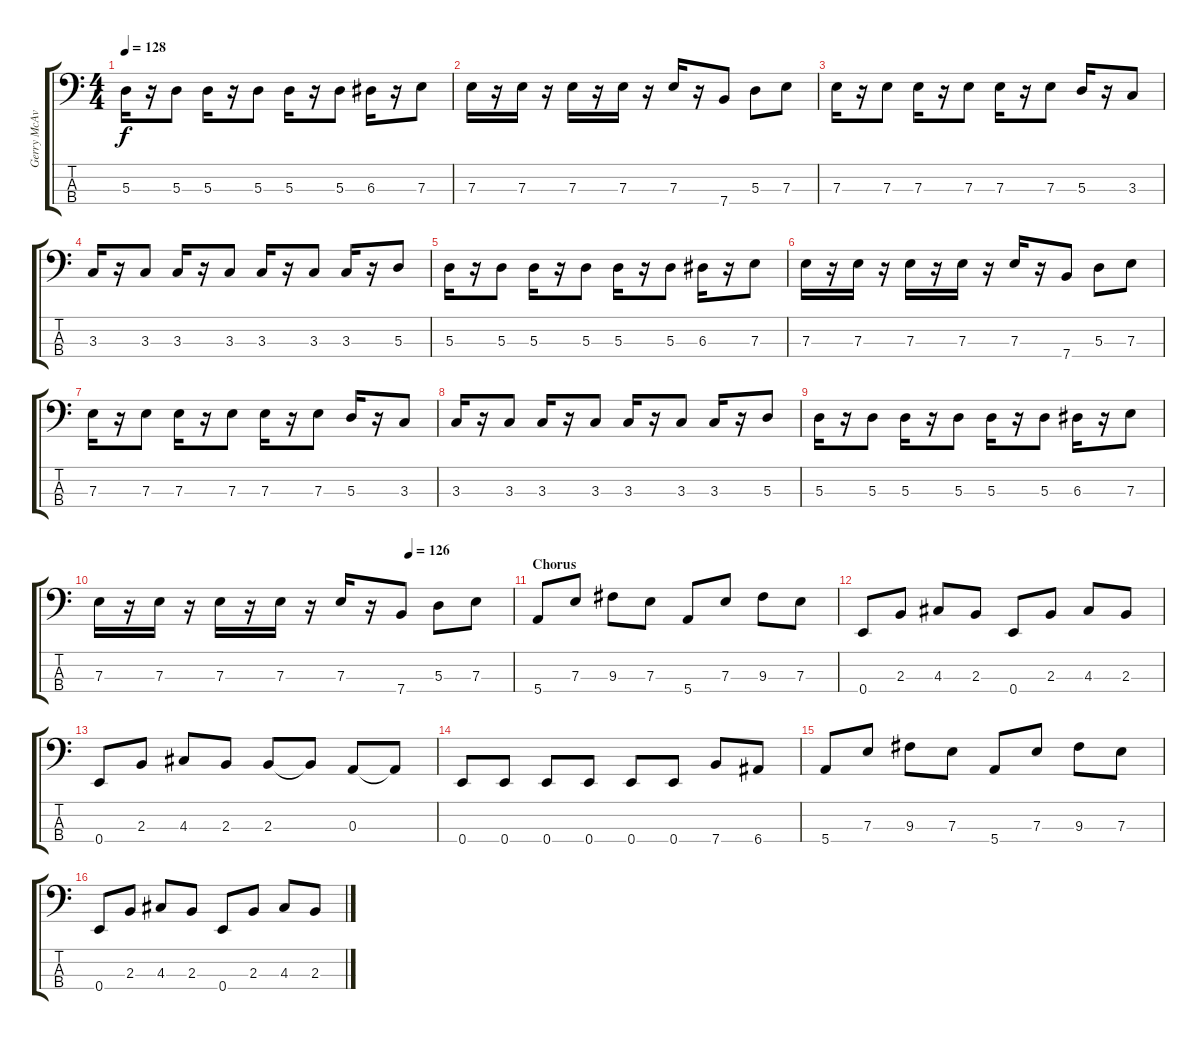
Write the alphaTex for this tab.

\track ("Gerry McAvoy" "Gerry McAv") {instrument electricbasspick}
\staff {score tabs}
\tuning (G2 D2 A1 E1) {hide}
\ts (4 4)
\tempo 128
\clef f4
\ks c
5.3.16{dy f} r.16 5.3.8 5.3.16 r.16 5.3.8 5.3.16 r.16 5.3.8 6.3.16 r.16 7.3.8 |
7.3.16 r.16 7.3.16 r.16 7.3.16 r.16 7.3.16 r.16 7.3.16 r.16 7.4.8 5.3.8 7.3.8 |
7.3.16 r.16 7.3.8 7.3.16 r.16 7.3.8 7.3.16 r.16 7.3.8 5.3.16 r.16 3.3.8 |
3.3.16 r.16 3.3.8 3.3.16 r.16 3.3.8 3.3.16 r.16 3.3.8 3.3.16 r.16 5.3.8 |
5.3.16 r.16 5.3.8 5.3.16 r.16 5.3.8 5.3.16 r.16 5.3.8 6.3.16 r.16 7.3.8 |
7.3.16 r.16 7.3.16 r.16 7.3.16 r.16 7.3.16 r.16 7.3.16 r.16 7.4.8 5.3.8 7.3.8 |
7.3.16 r.16 7.3.8 7.3.16 r.16 7.3.8 7.3.16 r.16 7.3.8 5.3.16 r.16 3.3.8 |
3.3.16 r.16 3.3.8 3.3.16 r.16 3.3.8 3.3.16 r.16 3.3.8 3.3.16 r.16 5.3.8 |
5.3.16 r.16 5.3.8 5.3.16 r.16 5.3.8 5.3.16 r.16 5.3.8 6.3.16 r.16 7.3.8 |
\tempo (126 0.75)
7.3.16 r.16 7.3.16 r.16 7.3.16 r.16 7.3.16 r.16 7.3.16 r.16 7.4.8 5.3.8 7.3.8 |
\section ("" "Chorus")
5.4.8 7.3.8 9.3.8 7.3.8 5.4.8 7.3.8 9.3.8 7.3.8 |
0.4.8 2.3.8 4.3.8 2.3.8 0.4.8 2.3.8 4.3.8 2.3.8 |
0.4.8 2.3.8 4.3.8 2.3.8 2.3.8 2.3{t}.8 0.3.8 0.3{t}.8 |
0.4.8 0.4.8 0.4.8 0.4.8 0.4.8 0.4.8 7.4.8 6.4.8 |
5.4.8 7.3.8 9.3.8 7.3.8 5.4.8 7.3.8 9.3.8 7.3.8 |
0.4.8 2.3.8 4.3.8 2.3.8 0.4.8 2.3.8 4.3.8 2.3.8
